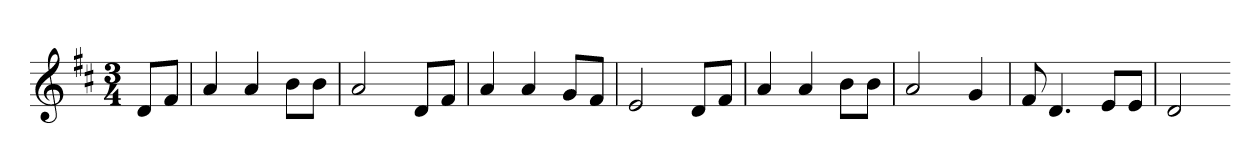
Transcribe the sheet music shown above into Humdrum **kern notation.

**kern
*part1
*staff1
*k[f#c#]
*D:
*M3/4
=
8dL
8f#J
=1
4a
4a
8bL
8bJ
=2
2a
8dL
8f#J
=3
4a
4a
8gL
8f#J
=4
2e
8dL
8f#J
=5
4a
4a
8bL
8bJ
=6
2a
4g
=7
8f#
4.d
8eL
8eJ
=8
2d
=-
*-
